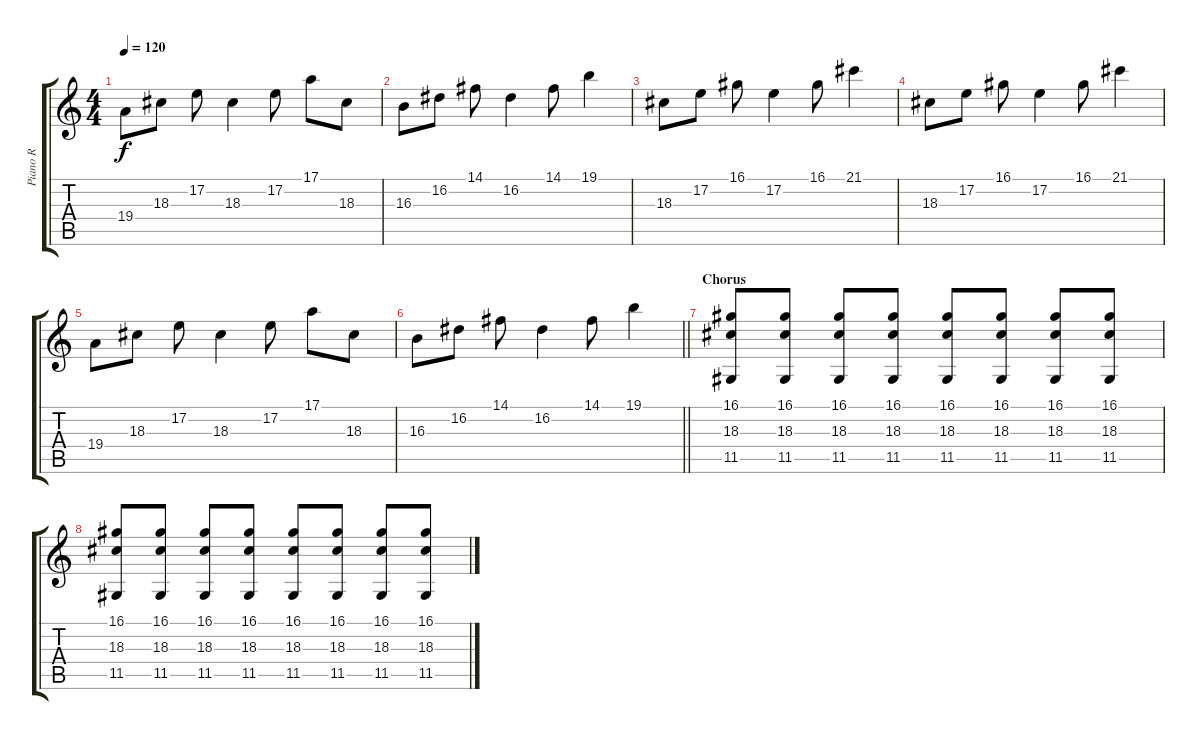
\track ("Piano R" "Piano R") {instrument brightacousticpiano}
\staff {score tabs}
\tuning (E4 B3 G3 D3 A2 E2) {hide}
\ts (4 4)
\tempo 120
\clef g2
\ks c
19.4.8{dy f} 18.3.8 17.2.8 18.3.4 17.2.8 17.1.8 18.3.8 |
16.3.8 16.2.8 14.1.8 16.2.4 14.1.8 19.1.4 |
18.3.8 17.2.8 16.1.8 17.2.4 16.1.8 21.1.4 |
18.3.8 17.2.8 16.1.8 17.2.4 16.1.8 21.1.4 |
19.4.8 18.3.8 17.2.8 18.3.4 17.2.8 17.1.8 18.3.8 |
\barLineRight lightlight
16.3.8 16.2.8 14.1.8 16.2.4 14.1.8 19.1.4 |
\section ("" "Chorus")
(16.1 18.3 11.5).8 (16.1 18.3 11.5).8 (16.1 18.3 11.5).8 (16.1 18.3 11.5).8 (16.1 18.3 11.5).8 (16.1 18.3 11.5).8 (16.1 18.3 11.5).8 (16.1 18.3 11.5).8 |
(16.1 18.3 11.5).8 (16.1 18.3 11.5).8 (16.1 18.3 11.5).8 (16.1 18.3 11.5).8 (16.1 18.3 11.5).8 (16.1 18.3 11.5).8 (16.1 18.3 11.5).8 (16.1 18.3 11.5).8
